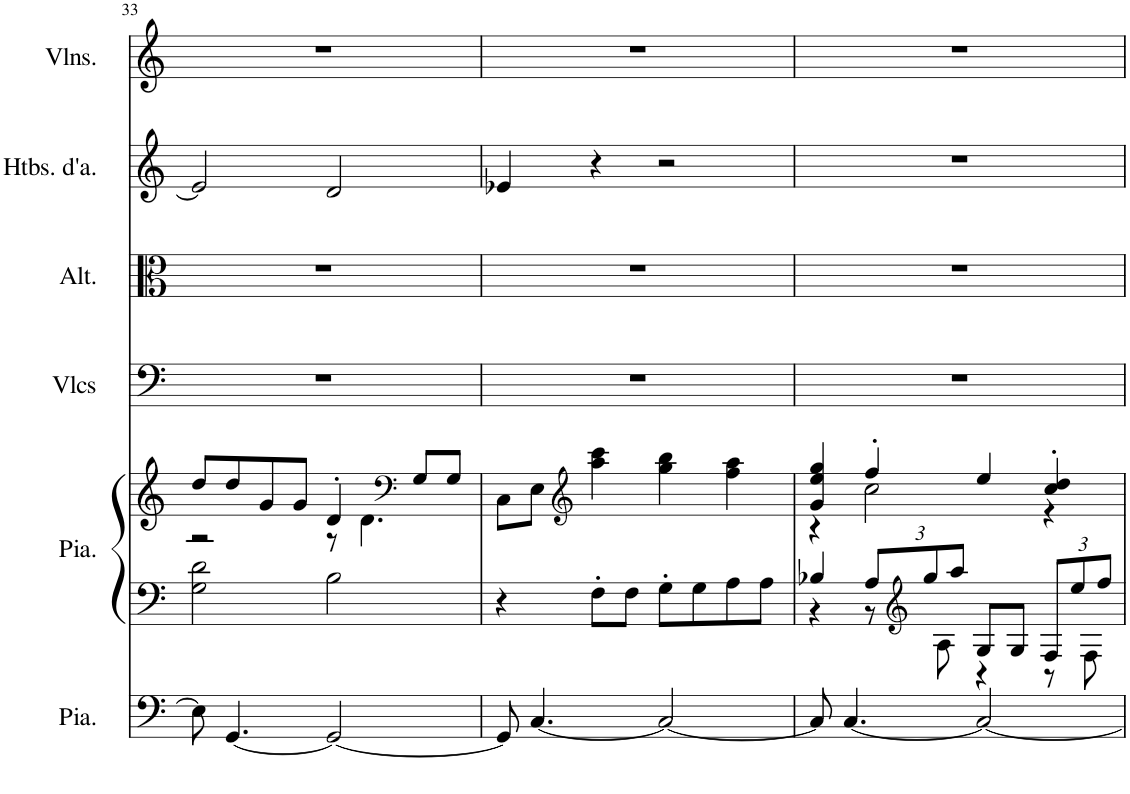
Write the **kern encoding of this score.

**kern	**kern	**kern	**kern	**kern	**kern	**kern
*part6	*part5	*part5	*part4	*part3	*part2	*part1
*staff7	*staff6	*staff5	*staff4	*staff3	*staff2	*staff1
*I"Piano, Pedals	*I"Piano, Organ	*	*I"Violoncelles, Bass	*I"Altos, Tenor	*I"Hautbois d'amour, Alto	*I"Violons, Soprano
*I'Pia.	*I'Pia.	*	*I'Vlcs	*I'Alt.	*I'Htbs. d'a.	*I'Vlns.
!!LO:PB:g=z
*clefF4	*clefF4	*clefG2	*clefF4	*clefC3	*clefG2	*clefG2
*	*	*	*	*	*Trd2c3	*
*k[]	*k[]	*k[]	*k[]	*k[]	*k[]	*k[]
*M4/4	*M4/4	*M4/4	*M4/4	*M4/4	*M4/4	*M4/4
=33	=33	=33	=33	=33	=33	=33
*	*	*^	*	*	*	*
8E\]	2G\ 2d\	8dd/L	2r	1r	1r	2e-/]	1r
[4.GG/	.	8dd/	.	.	.	.	.
.	.	8g/	.	.	.	.	.
.	.	8g/J	.	.	.	.	.
2GG/_	2B\	4d'/	8r	.	.	2d/	.
.	.	.	4.d\	.	.	.	.
*	*	*clefF4	*	*	*	*	*
.	.	8G/L	.	.	.	.	.
.	.	8G/J	.	.	.	.	.
*	*	*v	*v	*	*	*	*
=34	=34	=34	=34	=34	=34	=34
8GG/]	4r	8C\L	1r	1r	4e-X/	1r
[4.C/	.	8E\J	.	.	.	.
*	*	*clefG2	*	*	*	*
.	8F'\L	4aa\ 4ccc\	.	.	4r	.
.	8F\J	.	.	.	.	.
2C/_	8G'\L	4gg\ 4bb\	.	.	2r	.
.	8G\	.	.	.	.	.
.	8A\	4ff\ 4aa\	.	.	.	.
.	8A\J	.	.	.	.	.
=35	=35	=35	=35	=35	=35	=35
*	*^	*^	*	*	*	*
8C/]	4B-X/	4r	4g/ 4ee/ 4gg/	4r	1r	1r	1r	1r
[4.C/	.	.	.	.	.	.	.	.
*	*Xbrackettup	*	*	*	*	*	*	*
.	12A/L	8r	4ff'/	2cc\	.	.	.	.
*	*clefG2	*	*	*	*	*	*	*
.	12gg/	.	.	.	.	.	.	.
.	.	8A\	.	.	.	.	.	.
.	12aa/J	.	.	.	.	.	.	.
2C/_	8G/L	4r	4ee/	.	.	.	.	.
.	8G/J	.	.	.	.	.	.	.
.	12F/L	8r	4cc/' 4dd/'	4r	.	.	.	.
.	12ee/	.	.	.	.	.	.	.
.	.	8F\	.	.	.	.	.	.
.	12ff/J	.	.	.	.	.	.	.
*	*v	*v	*	*	*	*	*	*
*	*	*v	*v	*	*	*	*
=	=	=	=	=	=	=
*-	*-	*-	*-	*-	*-	*-
